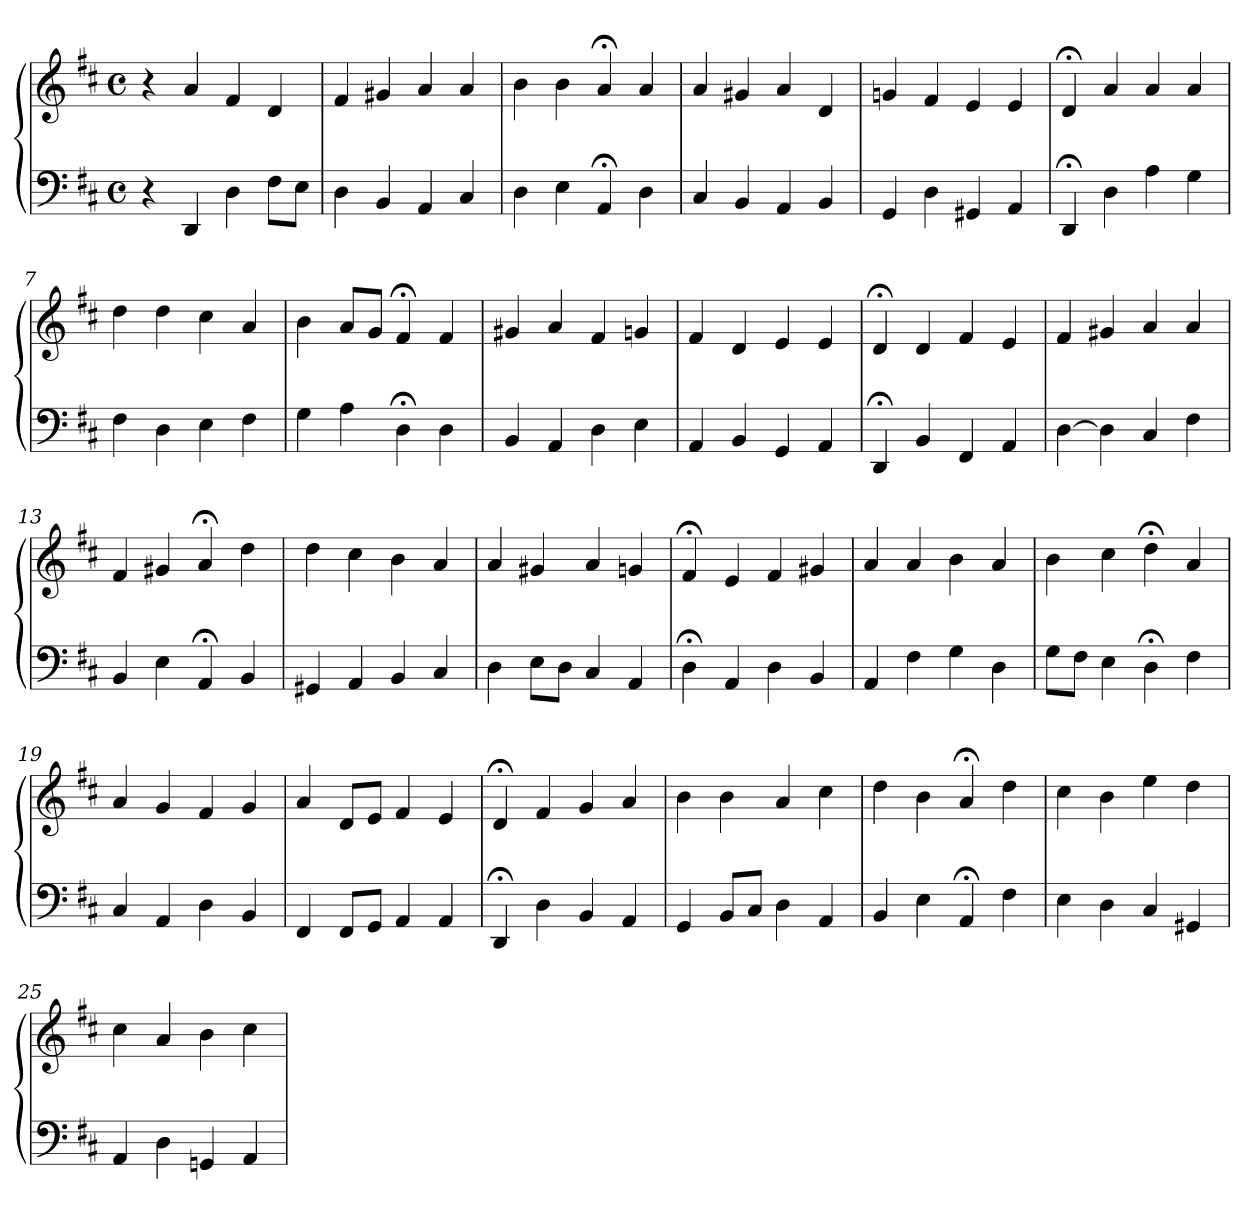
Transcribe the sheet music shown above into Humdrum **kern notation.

**kern	**kern
*part1	*part1
*staff2	*staff1
*clefF4	*clefG2
*k[f#c#]	*k[f#c#]
*M4/4	*M4/4
*met(c)	*met(c)
=1	=1
4r	4r
4DD	4a
4D	4f#
8F#L	4d
8EJ	.
=2	=2
4D	4f#
4BB	4g#X
4AA	4a
4C#	4a
=3	=3
4D	4b
4E	4b
4AA;<	4a;<
4D	4a
=4	=4
4C#	4a
4BB	4g#X
4AA	4a
4BB	4d
=5	=5
4GG	4gn
4D	4f#
4GG#X	4e
4AA	4e
=6	=6
4DD;<	4d;<
4D	4a
4A	4a
4G	4a
=7	=7
4F#	4dd
4D	4dd
4E	4cc#
4F#	4a
!!LO:LB:g=z
=8	=8
4G	4b
4A	8aL
.	8gJ
4D;<	4f#;<
4D	4f#
=9	=9
4BB	4g#X
4AA	4a
4D	4f#
4E	4gn
=10	=10
4AA	4f#
4BB	4d
4GG	4e
4AA	4e
=11	=11
4DD;<	4d;<
4BB	4d
4FF#	4f#
4AA	4e
=12	=12
[4D	4f#
4D]	4g#X
4C#	4a
4F#	4a
=13	=13
4BB	4f#
4E	4g#X
4AA;<	4a;<
4BB	4dd
=14	=14
4GG#X	4dd
4AA	4cc#
4BB	4b
4C#	4a
!!LO:LB:g=z
=15	=15
4D	4a
8EL	4g#X
8DJ	.
4C#	4a
4AA	4gn
=16	=16
4D;<	4f#;<
4AA	4e
4D	4f#
4BB	4g#X
=17	=17
4AA	4a
4F#	4a
4G	4b
4D	4a
=18	=18
8GL	4b
8F#J	.
4E	4cc#
4D;<	4dd;<
4F#	4a
=19	=19
4C#	4a
4AA	4g
4D	4f#
4BB	4g
=20	=20
4FF#	4a
8FF#L	8dL
8GGJ	8eJ
4AA	4f#
4AA	4e
=21	=21
4DD;<	4d;<
4D	4f#
4BB	4g
4AA	4a
!!LO:LB:g=z
=22	=22
4GG	4b
8BBL	4b
8C#J	.
4D	4a
4AA	4cc#
=23	=23
4BB	4dd
4E	4b
4AA;<	4a;<
4F#	4dd
=24	=24
4E	4cc#
4D	4b
4C#	4ee
4GG#X	4dd
=25	=25
4AA	4cc#
4D	4a
4GGn	4b
4AA	4cc#
=	=
*-	*-
